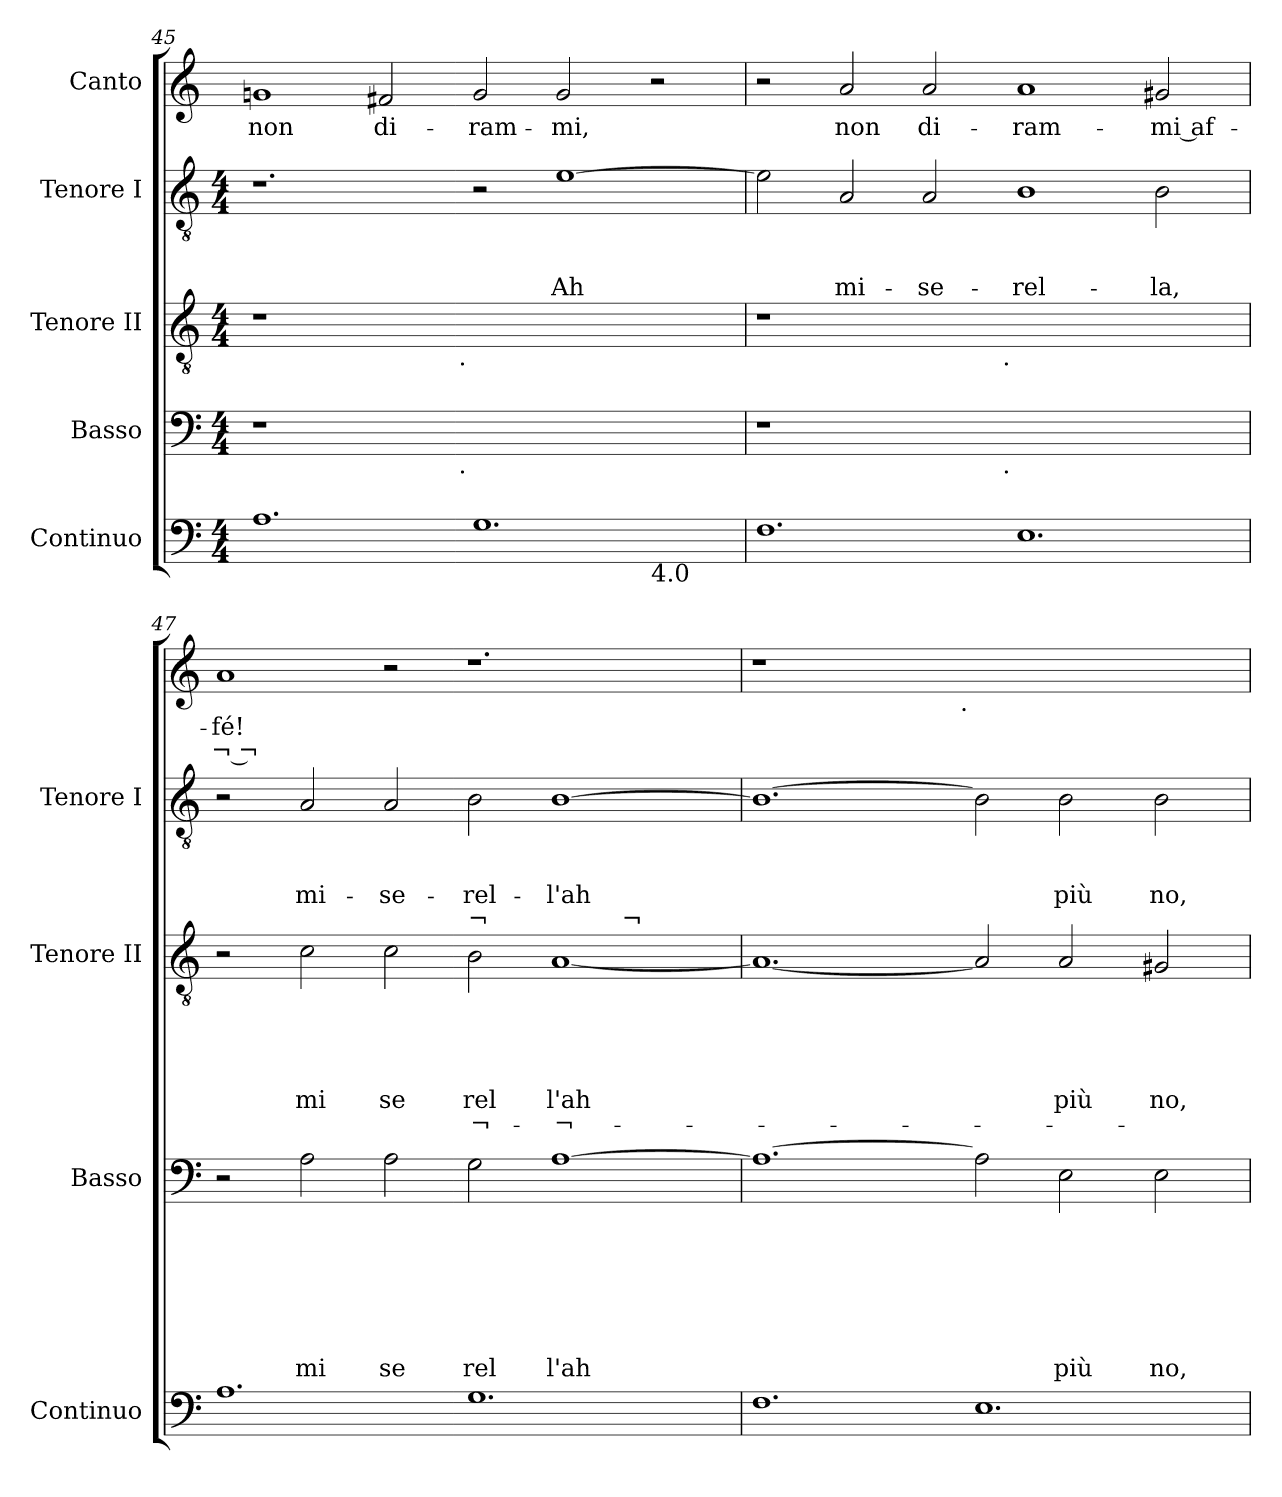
**kern	**kern	**text	**text	**text	**text	**text	**text	**text	**kern	**text	**text	**text	**text	**text	**text	**kern	**text	**text	**text	**kern	**text	**text
*part5	*part4	*part4	*part4	*part4	*part4	*part4	*part4	*part4	*part3	*part3	*part3	*part3	*part3	*part3	*part3	*part2	*part2	*part2	*part2	*part1	*part1	*part1
*staff5	*staff4	*staff4	*staff4	*staff4	*staff4	*staff4	*staff4	*staff4	*staff3	*staff3	*staff3	*staff3	*staff3	*staff3	*staff3	*staff2	*staff2	*staff2	*staff2	*staff1	*staff1	*staff1
*I"Continuo	*I"Basso	*	*	*	*	*	*	*	*I"Tenore II	*	*	*	*	*	*	*I"Tenore I	*	*	*	*I"Canto	*	*
*I'Continuo	*I'Basso	*	*	*	*	*	*	*	*I'Tenore II	*	*	*	*	*	*	*I'Tenore I	*	*	*	*	*	*
*clefF4	*clefF4	*	*	*	*	*	*	*	*clefGv2	*	*	*	*	*	*	*clefGv2	*	*	*	*clefG2	*	*
*k[]	*k[]	*	*	*	*	*	*	*	*k[]	*	*	*	*	*	*	*k[]	*	*	*	*k[]	*	*
*C:	*C:	*	*	*	*	*	*	*	*C:	*	*	*	*	*	*	*C:	*	*	*	*C:	*	*
*M4/4	*M4/4	*	*	*	*	*	*	*	*M4/4	*	*	*	*	*	*	*M4/4	*	*	*	*	*	*
=45	=45	=45	=45	=45	=45	=45	=45	=45	=45	=45	=45	=45	=45	=45	=45	=45	=45	=45	=45	=45	=45	=45
!	!	!	!	!	!	!	!	!	!	!	!	!	!	!	!	!	!	!	!	!	!LO:LY:b	!
*^	*	*	*	*	*	*	*	*	*	*	*	*	*	*	*	*	*	*	*	*	*	*
1.A	1ryy	1r	.	.	.	.	.	.	.	1r	.	.	.	.	.	.	1.r	.	.	.	1gn	non	.
!	!	!	!	!	!	!	!	!	!	!	!	!	!	!	!	!	!	!	!	!	!	!LO:LY:b	!
.	1.ryy	4...ryy	.	.	.	.	.	.	.	4...ryy	.	.	.	.	.	.	.	.	.	.	2f#X/	di-	.
!	!	!	!	!	!	!	!	!	!	!LO:TX:b:t=.	!	!	!	!	!	!	!	!	!	!	!	!	!
!	!	!LO:TX:b:t=.	!	!	!	!	!	!	!	!	!	!	!	!	!	!	!	!	!	!	!	!	!
.	.	1ryy	.	.	.	.	.	.	.	1ryy	.	.	.	.	.	.	.	.	.	.	.	.	.
!	!	!	!	!	!	!	!	!	!	!	!	!	!	!	!	!	!	!	!	!	!	!LO:LY:b	!
1.G	.	.	.	.	.	.	.	.	.	.	.	.	.	.	.	.	2r	.	.	.	2g/	-ram-	.
!	!	!	!	!	!	!	!	!	!	!	!	!	!	!	!	!	!	!	!	!LO:LY:b	!	!LO:LY:b	!
.	.	.	.	.	.	.	.	.	.	.	.	.	.	.	.	.	[>1e	.	.	Ah	2g/	-mi,	.
.	.	2ryy	.	.	.	.	.	.	.	2ryy	.	.	.	.	.	.	.	.	.	.	.	.	.
!	!LO:TX:b:t=4.0	!	!	!	!	!	!	!	!	!	!	!	!	!	!	!	!	!	!	!	!	!	!
.	2ryy	.	.	.	.	.	.	.	.	.	.	.	.	.	.	.	.	.	.	.	2r	.	.
.	.	32ryy	.	.	.	.	.	.	.	32ryy	.	.	.	.	.	.	.	.	.	.	.	.	.
*v	*v	*	*	*	*	*	*	*	*	*	*	*	*	*	*	*	*	*	*	*	*	*	*
=46	=46	=46	=46	=46	=46	=46	=46	=46	=46	=46	=46	=46	=46	=46	=46	=46	=46	=46	=46	=46	=46	=46
1.F	1r	.	.	.	.	.	.	.	1r	.	.	.	.	.	.	2e\]	.	.	.	2r	.	.
!	!	!	!	!	!	!	!	!	!	!	!	!	!	!	!	!	!	!	!LO:LY:b	!	!LO:LY:b	!
.	.	.	.	.	.	.	.	.	.	.	.	.	.	.	.	2A/	.	.	mi-	2a/	non	.
!	!	!	!	!	!	!	!	!	!	!	!	!	!	!	!	!	!	!	!LO:LY:b	!	!LO:LY:b	!
.	4...ryy	.	.	.	.	.	.	.	4...ryy	.	.	.	.	.	.	2A/	.	.	-se-	2a/	di-	.
!	!	!	!	!	!	!	!	!	!LO:TX:b:t=.	!	!	!	!	!	!	!	!	!	!	!	!	!
!	!LO:TX:b:t=.	!	!	!	!	!	!	!	!	!	!	!	!	!	!	!	!	!	!	!	!	!
.	1ryy	.	.	.	.	.	.	.	1ryy	.	.	.	.	.	.	.	.	.	.	.	.	.
!	!	!	!	!	!	!	!	!	!	!	!	!	!	!	!	!	!	!	!LO:LY:b	!	!LO:LY:b	!
1.E	.	.	.	.	.	.	.	.	.	.	.	.	.	.	.	1B	.	.	-rel-	1a	-ram-	.
.	2ryy	.	.	.	.	.	.	.	2ryy	.	.	.	.	.	.	.	.	.	.	.	.	.
!	!	!	!	!	!	!	!	!	!	!	!	!	!	!	!	!	!	!	!LO:LY:b	!	!LO:LY:b:rj	!
.	.	.	.	.	.	.	.	.	.	.	.	.	.	.	.	2B\	.	.	-la,	2g#X/	-mi af-	.
.	32ryy	.	.	.	.	.	.	.	32ryy	.	.	.	.	.	.	.	.	.	.	.	.	.
!!LO:PB:g=z
=47	=47	=47	=47	=47	=47	=47	=47	=47	=47	=47	=47	=47	=47	=47	=47	=47	=47	=47	=47	=47	=47	=47
!	!	!	!	!	!	!	!	!	!	!	!	!	!	!	!	!	!	!	!	!	!LO:LY:b	!LO:LY:b
*	*	*	*	*	*	*	*	*	*^	*	*	*	*	*	*	*	*	*	*	*	*	*
1.A	2r	.	.	.	.	.	.	.	2r	1ryy	.	.	.	.	.	.	2r	.	.	.	1a	-fé!	-¬ ¬-
!	!	!	!	!	!	!	!	!LO:LY:b	!	!	!	!	!	!	!LO:LY:b	!	!	!	!	!LO:LY:b	!	!	!
.	2A\	.	.	.	.	.	.	mi	2c\	.	.	.	.	.	mi	.	2A/	.	.	mi-	.	.	.
!	!	!	!	!	!	!	!	!LO:LY:b	!	!	!	!	!	!	!LO:LY:b	!	!	!	!	!LO:LY:b	!	!	!
.	2A\	.	.	.	.	.	.	se	2c\	1ryy	.	.	.	.	se	.	2A/	.	.	-se-	2r	.	.
!	!	!	!	!	!	!	!	!	!LO:TX:a:t=¬	!	!	!	!	!	!	!	!	!	!	!	!	!	!
!	!	!	!	!	!	!	!	!LO:LY:b	!	!	!	!	!	!	!LO:LY:b	!LO:LY:b	!	!	!	!LO:LY:b	!	!	!
1.G	2G\	.	.	.	.	.	.	rel	2B\	.	.	.	.	.	rel	¬-	2B\	.	.	-rel-	1.r	.	.
!	!	!	!	!	!	!	!	!LO:LY:b	!	!	!	!	!	!	!LO:LY:b	!LO:LY:b	!	!	!	!LO:LY:b	!	!	!
.	[>1A	.	.	.	.	.	.	l'ah	[<1A	4.ryy	.	.	.	.	l'ah	-¬-	[>1B	.	.	-l'ah	.	.	.
!	!	!	!	!	!	!	!	!	!	!LO:TX:a:t=¬	!	!	!	!	!	!	!	!	!	!	!	!	!
.	.	.	.	.	.	.	.	.	.	2ryy	.	.	.	.	.	.	.	.	.	.	.	.	.
.	.	.	.	.	.	.	.	.	.	8ryy	.	.	.	.	.	.	.	.	.	.	.	.	.
*	*	*	*	*	*	*	*	*	*v	*v	*	*	*	*	*	*	*	*	*	*	*	*	*
=48	=48	=48	=48	=48	=48	=48	=48	=48	=48	=48	=48	=48	=48	=48	=48	=48	=48	=48	=48	=48	=48	=48
1.F	1.A_	.	.	.	.	.	.	.	1.A_	.	.	.	.	.	.	1.B_	.	.	.	1r	.	.
.	.	.	.	.	.	.	.	.	.	.	.	.	.	.	.	.	.	.	.	4...ryy	.	.
!	!	!	!	!	!	!	!	!	!	!	!	!	!	!	!	!	!	!	!	!LO:TX:b:t=.	!	!
.	.	.	.	.	.	.	.	.	.	.	.	.	.	.	.	.	.	.	.	1ryy	.	.
1.E	2A\]	.	.	.	.	.	.	.	2A/]	.	.	.	.	.	.	2B\]	.	.	.	.	.	.
!	!	!	!	!	!	!	!	!LO:LY:b	!	!	!	!	!	!LO:LY:b	!	!	!	!	!LO:LY:b	!	!	!
.	2E\	.	.	.	.	.	.	più	2A/	.	.	.	.	più	.	2B\	.	.	più	.	.	.
.	.	.	.	.	.	.	.	.	.	.	.	.	.	.	.	.	.	.	.	2ryy	.	.
!	!	!	!	!	!	!	!	!LO:LY:b	!	!	!	!	!	!LO:LY:b	!	!	!	!	!LO:LY:b	!	!	!
.	2E\	.	.	.	.	.	.	no,	2G#X/	.	.	.	.	no,	.	2B\	.	.	no,	.	.	.
.	.	.	.	.	.	.	.	.	.	.	.	.	.	.	.	.	.	.	.	32ryy	.	.
=	=	=	=	=	=	=	=	=	=	=	=	=	=	=	=	=	=	=	=	=	=	=
*-	*-	*-	*-	*-	*-	*-	*-	*-	*-	*-	*-	*-	*-	*-	*-	*-	*-	*-	*-	*-	*-	*-
